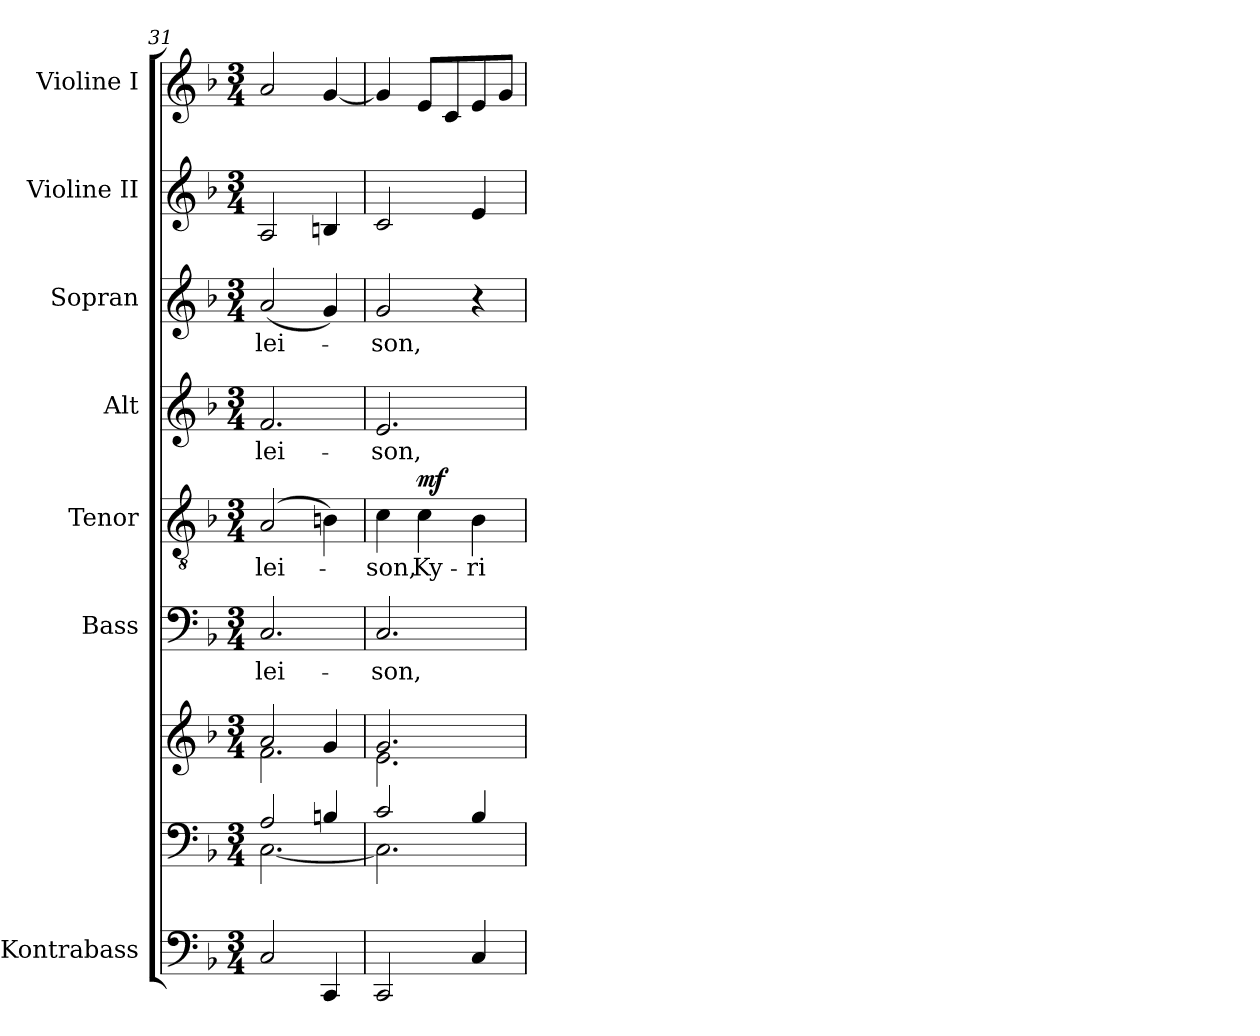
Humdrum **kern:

**kern	**kern	**kern	**kern	**text	**kern	**text	**dynam	**kern	**text	**kern	**text	**kern	**kern
*part8	*part7	*part7	*part6	*part6	*part5	*part5	*part5	*part4	*part4	*part3	*part3	*part2	*part1
*staff9	*staff8	*staff7	*staff6	*staff6	*staff5	*staff5	*staff5	*staff4	*staff4	*staff3	*staff3	*staff2	*staff1
*I"Kontrabass	*	*	*I"Bass	*	*I"Tenor	*	*	*I"Alt	*	*I"Sopran	*	*I"Violine II	*I"Violine I
*I'Kb.	*	*	*I'B.	*	*I'T.	*	*	*I'A.	*	*I'S.	*	*I'Vl. II	*I'Vl. I
*clefF4	*clefF4	*clefG2	*clefF4	*	*clefGv2	*	*	*clefG2	*	*clefG2	*	*clefG2	*clefG2
*ITrd7c12	*	*	*	*	*	*	*	*	*	*	*	*	*
*k[b-]	*k[b-]	*k[b-]	*k[b-]	*	*k[b-]	*	*	*k[b-]	*	*k[b-]	*	*k[b-]	*k[b-]
*F:	*F:	*F:	*F:	*	*F:	*	*	*F:	*	*F:	*	*F:	*F:
*M3/4	*M3/4	*M3/4	*M3/4	*	*M3/4	*	*	*M3/4	*	*M3/4	*	*M3/4	*M3/4
=31	=31	=31	=31	=31	=31	=31	=31	=31	=31	=31	=31	=31	=31
*	*^	*^	*	*	*	*	*	*	*	*	*	*	*
!	!	!	!	!	!	!LO:LY:b	!	!LO:LY:b	!	!	!LO:LY:b	!	!LO:LY:b	!	!
2CC/	2A/	[<2.C\	2a/	2.f\	2.C/	-lei-	(2A/	-lei-	.	2.f/	-lei-	(<2a/	-lei-	2A/	2a/
4CCC/	4Bn/	.	4g/	.	.	.	4Bn\)	.	.	.	.	4g/)	.	4Bn/	[4g/
=32	=32	=32	=32	=32	=32	=32	=32	=32	=32	=32	=32	=32	=32	=32	=32
!	!	!	!	!	!	!LO:LY:b	!	!LO:LY:b	!	!	!LO:LY:b	!	!LO:LY:b	!	!
2CCC/	2c/	2.C\]	2.g/	2.e\	2.C/	-son,	4c\	-son,	.	2.e/	-son,	2g/	-son,	2c/	4g/]
!	!	!	!	!	!	!	!	!LO:LY:b	!LO:DY:a	!	!	!	!	!	!
.	.	.	.	.	.	.	4c\	Ky-	mf	.	.	.	.	.	8e/L
.	.	.	.	.	.	.	.	.	.	.	.	.	.	.	8c/
!	!	!	!	!	!	!	!	!LO:LY:b	!	!	!	!	!	!	!
4CC/	4B-/	.	.	.	.	.	4B-\	-ri-	.	.	.	4r	.	4e/	8e/
.	.	.	.	.	.	.	.	.	.	.	.	.	.	.	8g/J
*	*v	*v	*	*	*	*	*	*	*	*	*	*	*	*	*
*	*	*v	*v	*	*	*	*	*	*	*	*	*	*	*
=	=	=	=	=	=	=	=	=	=	=	=	=	=
*-	*-	*-	*-	*-	*-	*-	*-	*-	*-	*-	*-	*-	*-
